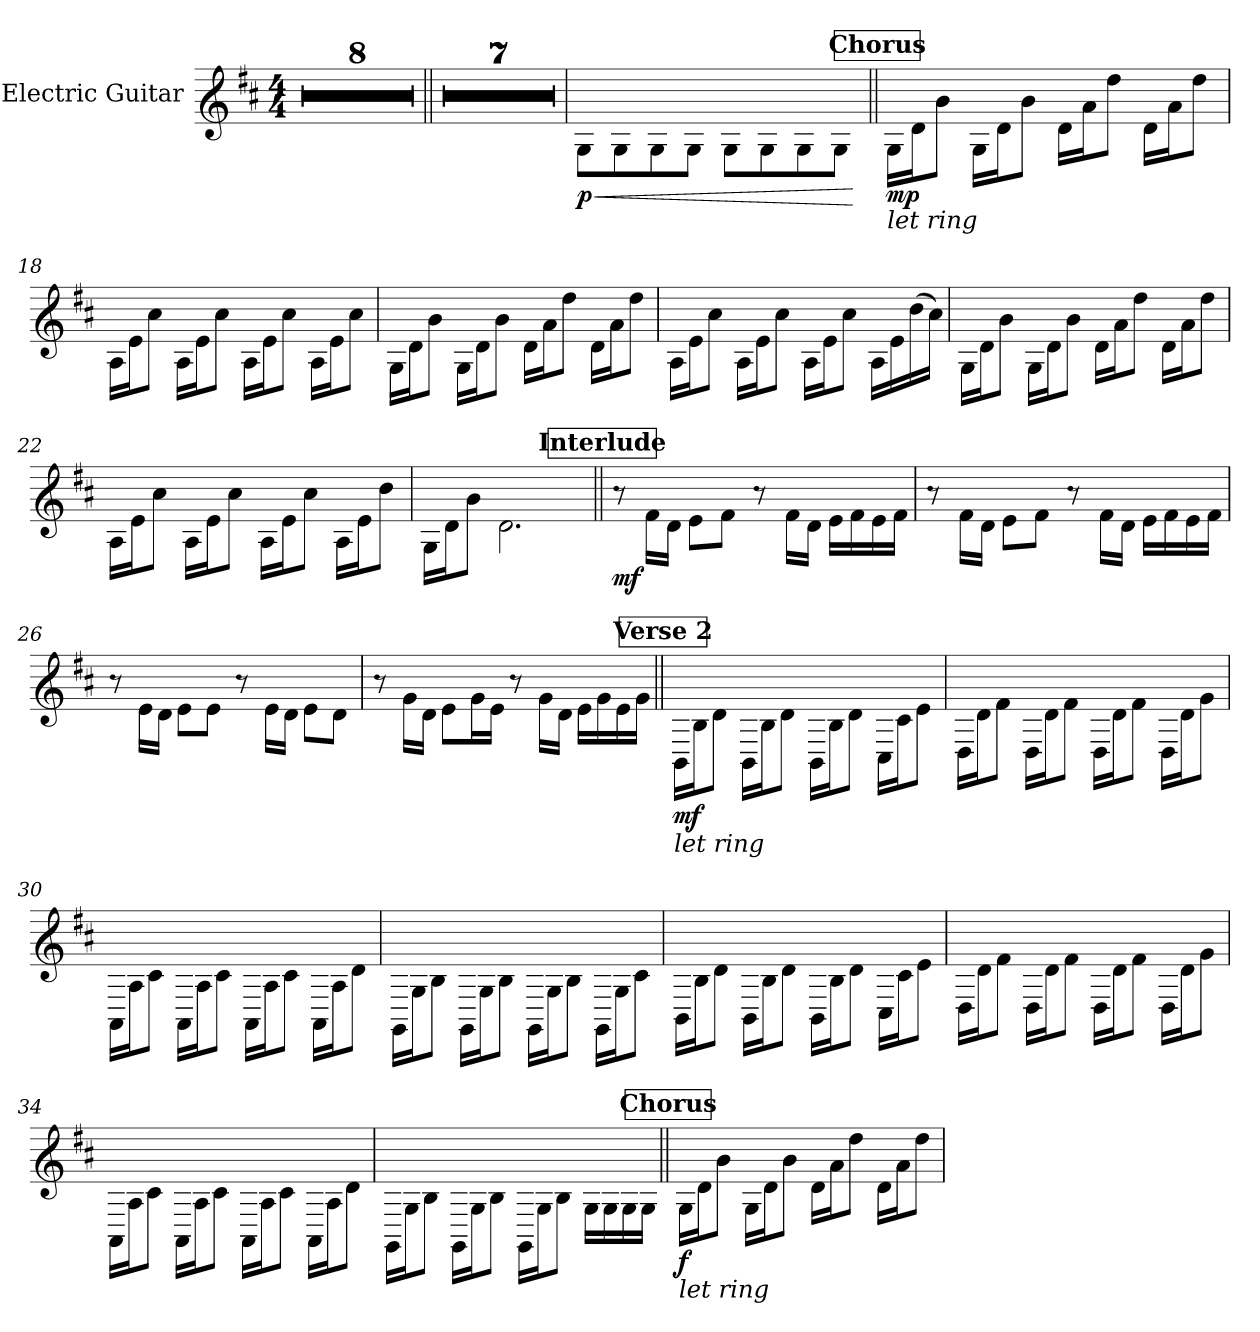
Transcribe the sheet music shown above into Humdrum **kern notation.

**kern	**dynam
*part1	*part1
*staff1	*staff1
*I"Electric Guitar	*
*I'El. Guit.	*
*stria6	*
*	*
*k[f#c#]	*
*M4/4	*
=1	=1
1r	.
=2	=2
1r	.
=3	=3
1r	.
=4	=4
1r	.
=5	=5
1r	.
=6	=6
1r	.
=7	=7
1r	.
=8	=8
1r	.
=9||	=9||
1r	.
=10	=10
1r	.
=11	=11
1r	.
=12	=12
1r	.
=13	=13
1r	.
=14	=14
1r	.
=15	=15
1r	.
=16	=16
!	!LO:HP:b
!	!LO:DY:n=1:b
8G\L	< p
8G\	.
8G\	.
8G\J	.
8G\L	.
8G\	.
8G\	.
8G\J	.
.	[
!!LO:REH:place=s1:a:B:fs=14:t=Chorus
=17||	=17||
!LO:TX:b:i:t=let ring	!
!	!LO:DY:b
16G\LL	mp
16d\J	.
8b\J	.
16G\LL	.
16d\J	.
8b\J	.
16d\LL	.
16a\J	.
8ff#\J	.
16d\LL	.
16a\J	.
8ff#\J	.
=18	=18
16A\LL	.
16e\J	.
8cc#\J	.
16A\LL	.
16e\J	.
8cc#\J	.
16A\LL	.
16e\J	.
8cc#\J	.
16A\LL	.
16e\J	.
8cc#\J	.
!!LO:LB:g=z
=19	=19
16G\LL	.
16d\J	.
8b\J	.
16G\LL	.
16d\J	.
8b\J	.
16d\LL	.
16a\J	.
8ff#\J	.
16d\LL	.
16a\J	.
8ff#\J	.
=20	=20
16A\LL	.
16e\J	.
8cc#\J	.
16A\LL	.
16e\J	.
8cc#\J	.
16A\LL	.
16e\J	.
8cc#\J	.
16A\LL	.
16e\	.
(>16dd\	.
16cc#\JJ)	.
=21	=21
16G\LL	.
16d\J	.
8b\J	.
16G\LL	.
16d\J	.
8b\J	.
16d\LL	.
16a\J	.
8ff#\J	.
16d\LL	.
16a\J	.
8ff#\J	.
=22	=22
16A\LL	.
16e\J	.
8cc#\J	.
16A\LL	.
16e\J	.
8cc#\J	.
16A\LL	.
16e\J	.
8cc#\J	.
16A\LL	.
16e\J	.
8dd\J	.
!!LO:LB:g=z
=23	=23
16G\LL	.
16d\J	.
8b\J	.
2.d\	.
!!LO:REH:place=s1:a:B:fs=14:t=Interlude
=24||	=24||
!	!LO:DY:b
8r	mf
16f#\LL	.
16d\JJ	.
8e\L	.
8f#\J	.
8r	.
16f#\LL	.
16d\JJ	.
16e\LL	.
16f#\	.
16e\	.
16f#\JJ	.
=25	=25
8r	.
16f#\LL	.
16d\JJ	.
8e\L	.
8f#\J	.
8r	.
16f#\LL	.
16d\JJ	.
16e\LL	.
16f#\	.
16e\	.
16f#\JJ	.
=26	=26
8r	.
16e\LL	.
16d\JJ	.
8e\L	.
8e\J	.
8r	.
16e\LL	.
16d\JJ	.
8e\L	.
8d\J	.
=27	=27
8r	.
16g\LL	.
16d\JJ	.
8e\L	.
16g\L	.
16e\JJ	.
8r	.
16g\LL	.
16d\JJ	.
16e\LL	.
16g\	.
16e\	.
16g\JJ	.
!!LO:LB:g=z
!!LO:REH:place=s1:a:B:fs=14:t=Verse 2
=28||	=28||
!LO:TX:b:i:t=let ring	!
!	!LO:DY:b
16BB\LL	mf
16B\J	.
8d\J	.
16BB\LL	.
16B\J	.
8d\J	.
16BB\LL	.
16B\J	.
8d\J	.
16C#\LL	.
16c#\J	.
8e\J	.
=29	=29
16D\LL	.
16d\J	.
8f#\J	.
16D\LL	.
16d\J	.
8f#\J	.
16D\LL	.
16d\J	.
8f#\J	.
16D\LL	.
16d\J	.
8g\J	.
=30	=30
16AA\LL	.
16A\J	.
8c#\J	.
16AA\LL	.
16A\J	.
8c#\J	.
16AA\LL	.
16A\J	.
8c#\J	.
16AA\LL	.
16A\J	.
8d\J	.
=31	=31
16GG\LL	.
16G\J	.
8B\J	.
16GG\LL	.
16G\J	.
8B\J	.
16GG\LL	.
16G\J	.
8B\J	.
16GG\LL	.
16G\J	.
8c#\J	.
!!LO:LB:g=z
=32	=32
16BB\LL	.
16B\J	.
8d\J	.
16BB\LL	.
16B\J	.
8d\J	.
16BB\LL	.
16B\J	.
8d\J	.
16C#\LL	.
16c#\J	.
8e\J	.
=33	=33
16D\LL	.
16d\J	.
8f#\J	.
16D\LL	.
16d\J	.
8f#\J	.
16D\LL	.
16d\J	.
8f#\J	.
16D\LL	.
16d\J	.
8g\J	.
=34	=34
16AA\LL	.
16A\J	.
8c#\J	.
16AA\LL	.
16A\J	.
8c#\J	.
16AA\LL	.
16A\J	.
8c#\J	.
16AA\LL	.
16A\J	.
8d\J	.
=35	=35
16GG\LL	.
16G\J	.
8B\J	.
16GG\LL	.
16G\J	.
8B\J	.
16GG\LL	.
16G\J	.
8B\J	.
16G\LL	.
16G\	.
16G\	.
16G\JJ	.
!!LO:LB:g=z
!!LO:REH:place=s1:a:B:fs=14:t=Chorus
=36||	=36||
!LO:TX:b:i:t=let ring	!
!	!LO:DY:b
16G\LL	f
16d\J	.
8b\J	.
16G\LL	.
16d\J	.
8b\J	.
16d\LL	.
16a\J	.
8ff#\J	.
16d\LL	.
16a\J	.
8ff#\J	.
=	=
*-	*-
